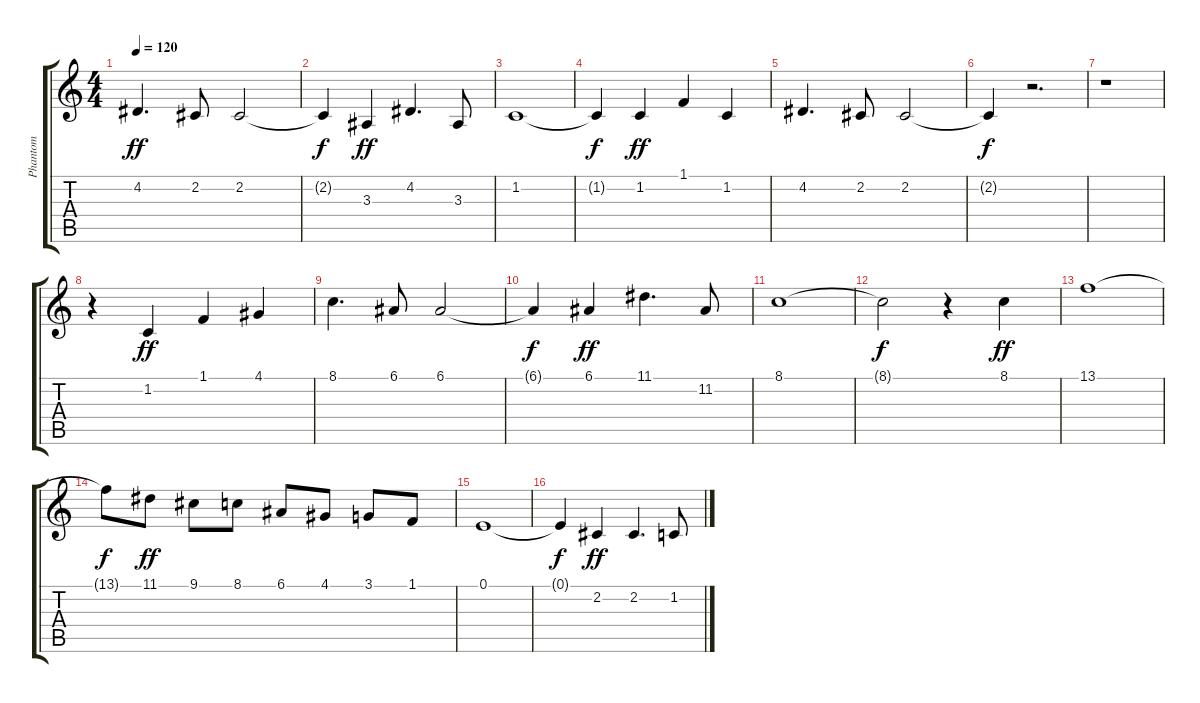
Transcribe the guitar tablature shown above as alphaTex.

\track ("Phantom" "Phantom") {instrument electricpiano2}
\staff {score tabs}
\tuning (E4 B3 G3 D3 A2 E2) {hide}
\ts (4 4)
\tempo 120
\clef g2
\ks c
4.2.4{d dy ff} 2.2.8 2.2.2 |
2.2{t}.4{dy f} 3.3.4{dy ff} 4.2.4{d} 3.3.8 |
1.2.1 |
1.2{t}.4{dy f} 1.2.4{dy ff} 1.1.4 1.2.4 |
4.2.4{d} 2.2.8 2.2.2 |
2.2{t}.4{dy f} r.2{d} |
r.1 |
r.4 1.2.4{dy ff} 1.1.4 4.1.4 |
8.1.4{d} 6.1.8 6.1.2 |
6.1{t}.4{dy f} 6.1.4{dy ff} 11.1.4{d} 11.2.8 |
8.1.1 |
8.1{t}.2{dy f} r.4 8.1.4{dy ff} |
13.1.1 |
13.1{t}.8{dy f} 11.1.8{dy ff volume 15} 9.1.8{volume 15} 8.1.8{volume 15} 6.1.8{volume 15} 4.1.8{volume 15} 3.1.8{volume 15} 1.1.8{volume 15} |
0.1.1{volume 15} |
0.1{t}.4{dy f} 2.2.4{dy ff} 2.2.4{d} 1.2.8
